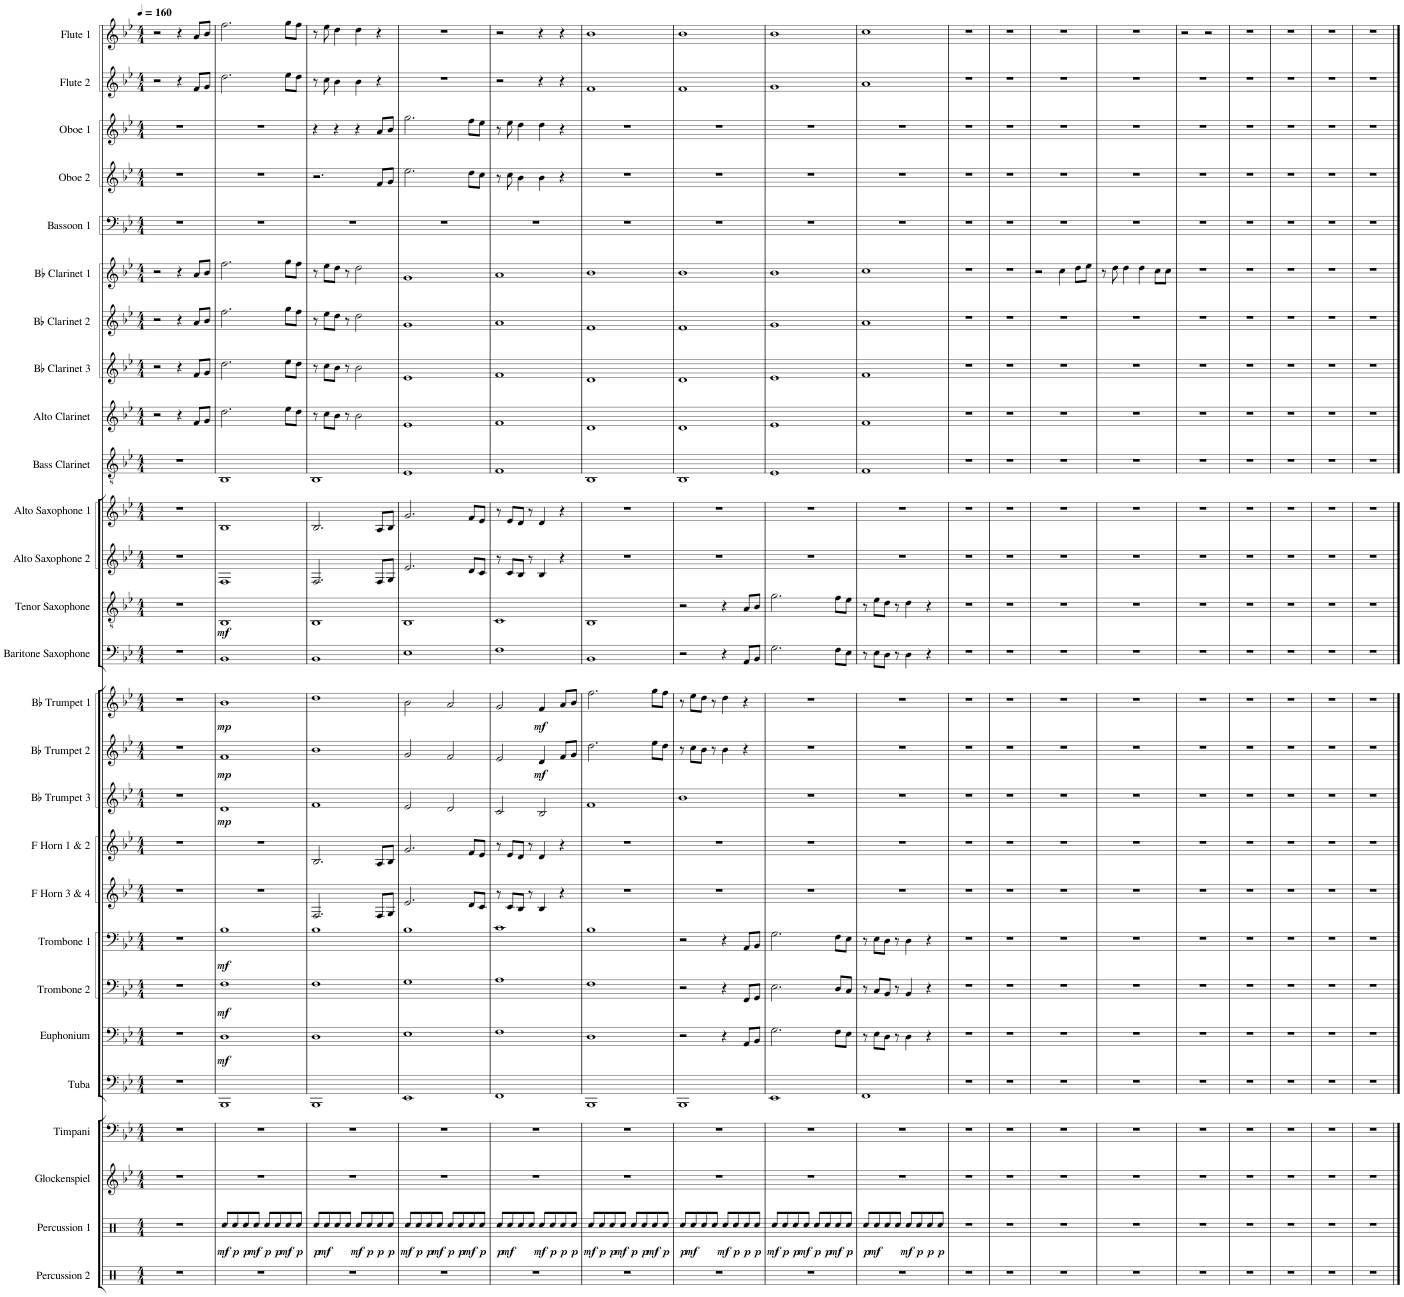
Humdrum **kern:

**kern	**kern	**dynam	**kern	**kern	**kern	**kern	**dynam	**kern	**dynam	**kern	**dynam	**kern	**kern	**kern	**dynam	**kern	**dynam	**kern	**dynam	**kern	**kern	**dynam	**kern	**kern	**kern	**kern	**kern	**kern	**kern	**kern	**kern	**kern	**kern	**kern
*part27	*part26	*part26	*part25	*part24	*part23	*part22	*part22	*part21	*part21	*part20	*part20	*part19	*part18	*part17	*part17	*part16	*part16	*part15	*part15	*part14	*part13	*part13	*part12	*part11	*part10	*part9	*part8	*part7	*part6	*part5	*part4	*part3	*part2	*part1
*staff27	*staff26	*staff26	*staff25	*staff24	*staff23	*staff22	*staff22	*staff21	*staff21	*staff20	*staff20	*staff19	*staff18	*staff17	*staff17	*staff16	*staff16	*staff15	*staff15	*staff14	*staff13	*staff13	*staff12	*staff11	*staff10	*staff9	*staff8	*staff7	*staff6	*staff5	*staff4	*staff3	*staff2	*staff1
*I"Percussion 2	*I"Percussion 1	*	*I"Glockenspiel	*I"Timpani	*I"Tuba	*I"Euphonium	*	*I"Trombone 2	*	*I"Trombone 1	*	*I"F Horn 3 &amp; 4	*I"F Horn 1 &amp; 2	*I"Bb Trumpet 3	*	*I"Bb Trumpet 2	*	*I"Bb Trumpet 1	*	*I"Baritone Saxophone	*I"Tenor Saxophone	*	*I"Alto Saxophone 2	*I"Alto Saxophone 1	*I"Bass Clarinet	*I"Alto Clarinet	*I"Bb Clarinet 3	*I"Bb Clarinet 2	*I"Bb Clarinet 1	*I"Bassoon 1	*I"Oboe 2	*I"Oboe 1	*I"Flute 2	*I"Flute 1
*I'Perc. 2	*I'Perc. 1	*	*I'Glk.	*I'Timp.	*I'Tba.	*I'Euph.	*	*I'Tbn. 2	*	*I'Tbn. 1	*	*I'F Hn. 3 4	*I'F Hn. 1 2	*I'Bb Tpt. 3	*	*I'Bb Tpt. 2	*	*I'Bb Tpt. 1	*	*I'Bar. Sax.	*I'T. Sax.	*	*I'A. Sax. 2	*I'A. Sax. 1	*I'B. Cl.	*I'A. Cl.	*I'Bb Cl. 3	*I'Bb Cl. 2	*I'Bb Cl. 1	*I'Bsn. 1	*I'Ob. 2	*I'Ob. 1	*I'Fl. 2	*I'Fl. 1
*clefX	*clefX	*	*clefG2	*clefF4	*clefF4	*clefF4	*	*clefF4	*	*clefF4	*	*clefG2	*clefG2	*clefG2	*	*clefG2	*	*clefG2	*	*clefF4	*clefGv2	*	*clefG2	*clefG2	*clefGv2	*clefG2	*clefG2	*clefG2	*clefG2	*clefF4	*clefG2	*clefG2	*clefG2	*clefG2
*	*	*	*	*	*	*	*	*	*	*	*	*ITrd4c7	*ITrd4c7	*ITrd1c2	*	*ITrd1c2	*	*ITrd1c2	*	*ITrd12c21	*ITrd8c14	*	*ITrd5c9	*ITrd5c9	*ITrd8c14	*ITrd1c2	*ITrd1c2	*ITrd1c2	*ITrd1c2	*	*	*	*	*
*k[]	*k[]	*	*k[b-e-]	*k[b-e-]	*k[b-e-]	*k[b-e-]	*	*k[b-e-]	*	*k[b-e-]	*	*k[b-e-]	*k[b-e-]	*k[b-e-]	*	*k[b-e-]	*	*k[b-e-]	*	*k[b-e-]	*k[b-e-]	*	*k[b-e-]	*k[b-e-]	*k[b-e-]	*k[b-e-]	*k[b-e-]	*k[b-e-]	*k[b-e-]	*k[b-e-]	*k[b-e-]	*k[b-e-]	*k[b-e-]	*k[b-e-]
*M4/4	*M4/4	*	*M4/4	*M4/4	*M4/4	*M4/4	*	*M4/4	*	*M4/4	*	*M4/4	*M4/4	*M4/4	*	*M4/4	*	*M4/4	*	*M4/4	*M4/4	*	*M4/4	*M4/4	*M4/4	*M4/4	*M4/4	*M4/4	*M4/4	*M4/4	*M4/4	*M4/4	*M4/4	*M4/4
*MM160	*MM160	*	*MM160	*MM160	*MM160	*MM160	*	*MM160	*	*MM160	*	*MM160	*MM160	*MM160	*	*MM160	*	*MM160	*	*MM160	*MM160	*	*MM160	*MM160	*MM160	*MM160	*MM160	*MM160	*MM160	*MM160	*MM160	*MM160	*MM160	*MM160
=1	=1	=1	=1	=1	=1	=1	=1	=1	=1	=1	=1	=1	=1	=1	=1	=1	=1	=1	=1	=1	=1	=1	=1	=1	=1	=1	=1	=1	=1	=1	=1	=1	=1	=1
1r	1r	.	1r	1r	1r	1r	.	1r	.	1r	.	1r	1r	1r	.	1r	.	1r	.	1r	1r	.	1r	1r	1r	2r	2r	2r	2r	1r	1r	1r	2r	2r
.	.	.	.	.	.	.	.	.	.	.	.	.	.	.	.	.	.	.	.	.	.	.	.	.	.	4r	4r	4r	4r	.	.	.	4r	4r
.	.	.	.	.	.	.	.	.	.	.	.	.	.	.	.	.	.	.	.	.	.	.	.	.	.	8f/L	8f/L	8a/L	8a/L	.	.	.	8f/L	8a/L
.	.	.	.	.	.	.	.	.	.	.	.	.	.	.	.	.	.	.	.	.	.	.	.	.	.	8g/J	8g/J	8b-/J	8b-/J	.	.	.	8g/J	8b-/J
=2	=2	=2	=2	=2	=2	=2	=2	=2	=2	=2	=2	=2	=2	=2	=2	=2	=2	=2	=2	=2	=2	=2	=2	=2	=2	=2	=2	=2	=2	=2	=2	=2	=2	=2
!	!	!LO:DY:b	!	!	!	!	!LO:DY:b	!	!LO:DY:b	!	!LO:DY:b	!	!	!	!LO:DY:b	!	!LO:DY:b	!	!LO:DY:b	!	!	!LO:DY:b	!	!	!	!	!	!	!	!	!	!	!	!
1r	8Rcc/L	mf	1r	1r	1BBB-	1D	mf	1F	mf	1B-	mf	1r	1r	1d	mp	1f	mp	1b-	mp	1BB-	1BB-	mf	1F	1B-	1BB-	2.dd\	2.dd\	2.ff\	2.ff\	1r	1r	1r	2.dd\	2.ff\
!	!	!LO:DY:b	!	!	!	!	!	!	!	!	!	!	!	!	!	!	!	!	!	!	!	!	!	!	!	!	!	!	!	!	!	!	!	!
.	8Rcc/	p	.	.	.	.	.	.	.	.	.	.	.	.	.	.	.	.	.	.	.	.	.	.	.	.	.	.	.	.	.	.	.	.
!	!	!LO:DY:b	!	!	!	!	!	!	!	!	!	!	!	!	!	!	!	!	!	!	!	!	!	!	!	!	!	!	!	!	!	!	!	!
.	8Rcc/	p	.	.	.	.	.	.	.	.	.	.	.	.	.	.	.	.	.	.	.	.	.	.	.	.	.	.	.	.	.	.	.	.
!	!	!LO:DY:b	!	!	!	!	!	!	!	!	!	!	!	!	!	!	!	!	!	!	!	!	!	!	!	!	!	!	!	!	!	!	!	!
.	8Rcc/J	mf	.	.	.	.	.	.	.	.	.	.	.	.	.	.	.	.	.	.	.	.	.	.	.	.	.	.	.	.	.	.	.	.
!	!	!LO:DY:b	!	!	!	!	!	!	!	!	!	!	!	!	!	!	!	!	!	!	!	!	!	!	!	!	!	!	!	!	!	!	!	!
.	8Rcc/L	p	.	.	.	.	.	.	.	.	.	.	.	.	.	.	.	.	.	.	.	.	.	.	.	.	.	.	.	.	.	.	.	.
!	!	!LO:DY:b	!	!	!	!	!	!	!	!	!	!	!	!	!	!	!	!	!	!	!	!	!	!	!	!	!	!	!	!	!	!	!	!
.	8Rcc/	p	.	.	.	.	.	.	.	.	.	.	.	.	.	.	.	.	.	.	.	.	.	.	.	.	.	.	.	.	.	.	.	.
!	!	!LO:DY:b	!	!	!	!	!	!	!	!	!	!	!	!	!	!	!	!	!	!	!	!	!	!	!	!	!	!	!	!	!	!	!	!
.	8Rcc/	mf	.	.	.	.	.	.	.	.	.	.	.	.	.	.	.	.	.	.	.	.	.	.	.	8ee-\L	8ee-\L	8gg\L	8gg\L	.	.	.	8ee-\L	8gg\L
!	!	!LO:DY:b	!	!	!	!	!	!	!	!	!	!	!	!	!	!	!	!	!	!	!	!	!	!	!	!	!	!	!	!	!	!	!	!
.	8Rcc/J	p	.	.	.	.	.	.	.	.	.	.	.	.	.	.	.	.	.	.	.	.	.	.	.	8dd\J	8dd\J	8ff\J	8ff\J	.	.	.	8dd\J	8ff\J
=3	=3	=3	=3	=3	=3	=3	=3	=3	=3	=3	=3	=3	=3	=3	=3	=3	=3	=3	=3	=3	=3	=3	=3	=3	=3	=3	=3	=3	=3	=3	=3	=3	=3	=3
!	!	!LO:DY:b	!	!	!	!	!	!	!	!	!	!	!	!	!	!	!	!	!	!	!	!	!	!	!	!	!	!	!	!	!	!	!	!
1r	8Rcc/L	p	1r	1r	1BBB-	1D	.	1F	.	1B-	.	2.F/	2.B-/	1f	.	1b-	.	1dd	.	1BB-	1BB-	.	2.F/	2.B-/	1BB-	8r	8r	8r	8r	1r	2.r	4r	8r	8r
!	!	!LO:DY:b	!	!	!	!	!	!	!	!	!	!	!	!	!	!	!	!	!	!	!	!	!	!	!	!	!	!	!	!	!	!	!	!
.	8Rcc/	mf	.	.	.	.	.	.	.	.	.	.	.	.	.	.	.	.	.	.	.	.	.	.	.	8cc\L	8cc\L	8ee-\L	8ee-\L	.	.	.	8cc\	8ee-\
.	8Rcc/	.	.	.	.	.	.	.	.	.	.	.	.	.	.	.	.	.	.	.	.	.	.	.	.	8b-\J	8b-\J	8dd\J	8dd\J	.	.	4r	4b-\	4dd\
.	8Rcc/J	.	.	.	.	.	.	.	.	.	.	.	.	.	.	.	.	.	.	.	.	.	.	.	.	8r	8r	8r	8r	.	.	.	.	.
!	!	!LO:DY:b	!	!	!	!	!	!	!	!	!	!	!	!	!	!	!	!	!	!	!	!	!	!	!	!	!	!	!	!	!	!	!	!
.	8Rcc/L	mf	.	.	.	.	.	.	.	.	.	.	.	.	.	.	.	.	.	.	.	.	.	.	.	2b-\	2b-\	2dd\	2dd\	.	.	4r	4b-\	4dd\
!	!	!LO:DY:b	!	!	!	!	!	!	!	!	!	!	!	!	!	!	!	!	!	!	!	!	!	!	!	!	!	!	!	!	!	!	!	!
.	8Rcc/	p	.	.	.	.	.	.	.	.	.	.	.	.	.	.	.	.	.	.	.	.	.	.	.	.	.	.	.	.	.	.	.	.
!	!	!LO:DY:b	!	!	!	!	!	!	!	!	!	!	!	!	!	!	!	!	!	!	!	!	!	!	!	!	!	!	!	!	!	!	!	!
.	8Rcc/	p	.	.	.	.	.	.	.	.	.	8F/L	8A/L	.	.	.	.	.	.	.	.	.	8F/L	8A/L	.	.	.	.	.	.	8f/L	8a/L	4r	4r
!	!	!LO:DY:b	!	!	!	!	!	!	!	!	!	!	!	!	!	!	!	!	!	!	!	!	!	!	!	!	!	!	!	!	!	!	!	!
.	8Rcc/J	p	.	.	.	.	.	.	.	.	.	8G/J	8B-/J	.	.	.	.	.	.	.	.	.	8G/J	8B-/J	.	.	.	.	.	.	8g/J	8b-/J	.	.
=4	=4	=4	=4	=4	=4	=4	=4	=4	=4	=4	=4	=4	=4	=4	=4	=4	=4	=4	=4	=4	=4	=4	=4	=4	=4	=4	=4	=4	=4	=4	=4	=4	=4	=4
!	!	!LO:DY:b	!	!	!	!	!	!	!	!	!	!	!	!	!	!	!	!	!	!	!	!	!	!	!	!	!	!	!	!	!	!	!	!
1r	8Rcc/L	mf	1r	1r	1EE-	1E-	.	1G	.	1B-	.	2.e-/	2.g/	2e-/	.	2g/	.	2b-\	.	1E-	1BB-	.	2.e-/	2.g/	1E-	1e-	1e-	1g	1g	1r	2.ee-\	2.gg\	1r	1r
!	!	!LO:DY:b	!	!	!	!	!	!	!	!	!	!	!	!	!	!	!	!	!	!	!	!	!	!	!	!	!	!	!	!	!	!	!	!
.	8Rcc/	p	.	.	.	.	.	.	.	.	.	.	.	.	.	.	.	.	.	.	.	.	.	.	.	.	.	.	.	.	.	.	.	.
!	!	!LO:DY:b	!	!	!	!	!	!	!	!	!	!	!	!	!	!	!	!	!	!	!	!	!	!	!	!	!	!	!	!	!	!	!	!
.	8Rcc/	p	.	.	.	.	.	.	.	.	.	.	.	.	.	.	.	.	.	.	.	.	.	.	.	.	.	.	.	.	.	.	.	.
!	!	!LO:DY:b	!	!	!	!	!	!	!	!	!	!	!	!	!	!	!	!	!	!	!	!	!	!	!	!	!	!	!	!	!	!	!	!
.	8Rcc/J	mf	.	.	.	.	.	.	.	.	.	.	.	.	.	.	.	.	.	.	.	.	.	.	.	.	.	.	.	.	.	.	.	.
!	!	!LO:DY:b	!	!	!	!	!	!	!	!	!	!	!	!	!	!	!	!	!	!	!	!	!	!	!	!	!	!	!	!	!	!	!	!
.	8Rcc/L	p	.	.	.	.	.	.	.	.	.	.	.	2d/	.	2f/	.	2a/	.	.	.	.	.	.	.	.	.	.	.	.	.	.	.	.
!	!	!LO:DY:b	!	!	!	!	!	!	!	!	!	!	!	!	!	!	!	!	!	!	!	!	!	!	!	!	!	!	!	!	!	!	!	!
.	8Rcc/	p	.	.	.	.	.	.	.	.	.	.	.	.	.	.	.	.	.	.	.	.	.	.	.	.	.	.	.	.	.	.	.	.
!	!	!LO:DY:b	!	!	!	!	!	!	!	!	!	!	!	!	!	!	!	!	!	!	!	!	!	!	!	!	!	!	!	!	!	!	!	!
.	8Rcc/	mf	.	.	.	.	.	.	.	.	.	8d/L	8f/L	.	.	.	.	.	.	.	.	.	8d/L	8f/L	.	.	.	.	.	.	8dd\L	8ff\L	.	.
!	!	!LO:DY:b	!	!	!	!	!	!	!	!	!	!	!	!	!	!	!	!	!	!	!	!	!	!	!	!	!	!	!	!	!	!	!	!
.	8Rcc/J	p	.	.	.	.	.	.	.	.	.	8c/J	8e-/J	.	.	.	.	.	.	.	.	.	8c/J	8e-/J	.	.	.	.	.	.	8cc\J	8ee-\J	.	.
=5	=5	=5	=5	=5	=5	=5	=5	=5	=5	=5	=5	=5	=5	=5	=5	=5	=5	=5	=5	=5	=5	=5	=5	=5	=5	=5	=5	=5	=5	=5	=5	=5	=5	=5
!	!	!LO:DY:b	!	!	!	!	!	!	!	!	!	!	!	!	!	!	!	!	!	!	!	!	!	!	!	!	!	!	!	!	!	!	!	!
1r	8Rcc/L	p	1r	1r	1FF	1F	.	1A	.	1c	.	8r	8r	2c/	.	2e-/	.	2g/	.	1F	1C	.	8r	8r	1F	1f	1f	1a	1a	1r	8r	8r	2r	2r
!	!	!LO:DY:b	!	!	!	!	!	!	!	!	!	!	!	!	!	!	!	!	!	!	!	!	!	!	!	!	!	!	!	!	!	!	!	!
.	8Rcc/	mf	.	.	.	.	.	.	.	.	.	8c/L	8e-/L	.	.	.	.	.	.	.	.	.	8c/L	8e-/L	.	.	.	.	.	.	8cc\	8ee-\	.	.
.	8Rcc/	.	.	.	.	.	.	.	.	.	.	8B-/J	8d/J	.	.	.	.	.	.	.	.	.	8B-/J	8d/J	.	.	.	.	.	.	4b-\	4dd\	.	.
.	8Rcc/J	.	.	.	.	.	.	.	.	.	.	8r	8r	.	.	.	.	.	.	.	.	.	8r	8r	.	.	.	.	.	.	.	.	.	.
!	!	!LO:DY:b	!	!	!	!	!	!	!	!	!	!	!	!	!	!	!LO:DY:b	!	!LO:DY:b	!	!	!	!	!	!	!	!	!	!	!	!	!	!	!
.	8Rcc/L	mf	.	.	.	.	.	.	.	.	.	4B-/	4d/	2B-/	.	4d/	mf	4f/	mf	.	.	.	4B-/	4d/	.	.	.	.	.	.	4b-\	4dd\	4r	4r
!	!	!LO:DY:b	!	!	!	!	!	!	!	!	!	!	!	!	!	!	!	!	!	!	!	!	!	!	!	!	!	!	!	!	!	!	!	!
.	8Rcc/	p	.	.	.	.	.	.	.	.	.	.	.	.	.	.	.	.	.	.	.	.	.	.	.	.	.	.	.	.	.	.	.	.
!	!	!LO:DY:b	!	!	!	!	!	!	!	!	!	!	!	!	!	!	!	!	!	!	!	!	!	!	!	!	!	!	!	!	!	!	!	!
.	8Rcc/	p	.	.	.	.	.	.	.	.	.	4r	4r	.	.	8f/L	.	8a/L	.	.	.	.	4r	4r	.	.	.	.	.	.	4r	4r	4r	4r
!	!	!LO:DY:b	!	!	!	!	!	!	!	!	!	!	!	!	!	!	!	!	!	!	!	!	!	!	!	!	!	!	!	!	!	!	!	!
.	8Rcc/J	p	.	.	.	.	.	.	.	.	.	.	.	.	.	8g/J	.	8b-/J	.	.	.	.	.	.	.	.	.	.	.	.	.	.	.	.
=6	=6	=6	=6	=6	=6	=6	=6	=6	=6	=6	=6	=6	=6	=6	=6	=6	=6	=6	=6	=6	=6	=6	=6	=6	=6	=6	=6	=6	=6	=6	=6	=6	=6	=6
!	!	!LO:DY:b	!	!	!	!	!	!	!	!	!	!	!	!	!	!	!	!	!	!	!	!	!	!	!	!	!	!	!	!	!	!	!	!
1r	8Rcc/L	mf	1r	1r	1BBB-	1D	.	1F	.	1B-	.	1r	1r	1f	.	2.dd\	.	2.ff\	.	1BB-	1BB-	.	1r	1r	1BB-	1d	1d	1f	1b-	1r	1r	1r	1f	1b-
!	!	!LO:DY:b	!	!	!	!	!	!	!	!	!	!	!	!	!	!	!	!	!	!	!	!	!	!	!	!	!	!	!	!	!	!	!	!
.	8Rcc/	p	.	.	.	.	.	.	.	.	.	.	.	.	.	.	.	.	.	.	.	.	.	.	.	.	.	.	.	.	.	.	.	.
!	!	!LO:DY:b	!	!	!	!	!	!	!	!	!	!	!	!	!	!	!	!	!	!	!	!	!	!	!	!	!	!	!	!	!	!	!	!
.	8Rcc/	p	.	.	.	.	.	.	.	.	.	.	.	.	.	.	.	.	.	.	.	.	.	.	.	.	.	.	.	.	.	.	.	.
!	!	!LO:DY:b	!	!	!	!	!	!	!	!	!	!	!	!	!	!	!	!	!	!	!	!	!	!	!	!	!	!	!	!	!	!	!	!
.	8Rcc/J	mf	.	.	.	.	.	.	.	.	.	.	.	.	.	.	.	.	.	.	.	.	.	.	.	.	.	.	.	.	.	.	.	.
!	!	!LO:DY:b	!	!	!	!	!	!	!	!	!	!	!	!	!	!	!	!	!	!	!	!	!	!	!	!	!	!	!	!	!	!	!	!
.	8Rcc/L	p	.	.	.	.	.	.	.	.	.	.	.	.	.	.	.	.	.	.	.	.	.	.	.	.	.	.	.	.	.	.	.	.
!	!	!LO:DY:b	!	!	!	!	!	!	!	!	!	!	!	!	!	!	!	!	!	!	!	!	!	!	!	!	!	!	!	!	!	!	!	!
.	8Rcc/	p	.	.	.	.	.	.	.	.	.	.	.	.	.	.	.	.	.	.	.	.	.	.	.	.	.	.	.	.	.	.	.	.
!	!	!LO:DY:b	!	!	!	!	!	!	!	!	!	!	!	!	!	!	!	!	!	!	!	!	!	!	!	!	!	!	!	!	!	!	!	!
.	8Rcc/	mf	.	.	.	.	.	.	.	.	.	.	.	.	.	8ee-\L	.	8gg\L	.	.	.	.	.	.	.	.	.	.	.	.	.	.	.	.
!	!	!LO:DY:b	!	!	!	!	!	!	!	!	!	!	!	!	!	!	!	!	!	!	!	!	!	!	!	!	!	!	!	!	!	!	!	!
.	8Rcc/J	p	.	.	.	.	.	.	.	.	.	.	.	.	.	8dd\J	.	8ff\J	.	.	.	.	.	.	.	.	.	.	.	.	.	.	.	.
=7	=7	=7	=7	=7	=7	=7	=7	=7	=7	=7	=7	=7	=7	=7	=7	=7	=7	=7	=7	=7	=7	=7	=7	=7	=7	=7	=7	=7	=7	=7	=7	=7	=7	=7
!	!	!LO:DY:b	!	!	!	!	!	!	!	!	!	!	!	!	!	!	!	!	!	!	!	!	!	!	!	!	!	!	!	!	!	!	!	!
1r	8Rcc/L	p	1r	1r	1BBB-	2r	.	2r	.	2r	.	1r	1r	1b-	.	8r	.	8r	.	2r	2r	.	1r	1r	1BB-	1d	1d	1f	1b-	1r	1r	1r	1f	1b-
!	!	!LO:DY:b	!	!	!	!	!	!	!	!	!	!	!	!	!	!	!	!	!	!	!	!	!	!	!	!	!	!	!	!	!	!	!	!
.	8Rcc/	mf	.	.	.	.	.	.	.	.	.	.	.	.	.	8cc\L	.	8ee-\L	.	.	.	.	.	.	.	.	.	.	.	.	.	.	.	.
.	8Rcc/	.	.	.	.	.	.	.	.	.	.	.	.	.	.	8b-\J	.	8dd\J	.	.	.	.	.	.	.	.	.	.	.	.	.	.	.	.
.	8Rcc/J	.	.	.	.	.	.	.	.	.	.	.	.	.	.	8r	.	8r	.	.	.	.	.	.	.	.	.	.	.	.	.	.	.	.
!	!	!LO:DY:b	!	!	!	!	!	!	!	!	!	!	!	!	!	!	!	!	!	!	!	!	!	!	!	!	!	!	!	!	!	!	!	!
.	8Rcc/L	mf	.	.	.	4r	.	4r	.	4r	.	.	.	.	.	4b-\	.	4dd\	.	4r	4r	.	.	.	.	.	.	.	.	.	.	.	.	.
!	!	!LO:DY:b	!	!	!	!	!	!	!	!	!	!	!	!	!	!	!	!	!	!	!	!	!	!	!	!	!	!	!	!	!	!	!	!
.	8Rcc/	p	.	.	.	.	.	.	.	.	.	.	.	.	.	.	.	.	.	.	.	.	.	.	.	.	.	.	.	.	.	.	.	.
!	!	!LO:DY:b	!	!	!	!	!	!	!	!	!	!	!	!	!	!	!	!	!	!	!	!	!	!	!	!	!	!	!	!	!	!	!	!
.	8Rcc/	p	.	.	.	8AA/L	.	8FF/L	.	8AA/L	.	.	.	.	.	4r	.	4r	.	8AA/L	8A/L	.	.	.	.	.	.	.	.	.	.	.	.	.
!	!	!LO:DY:b	!	!	!	!	!	!	!	!	!	!	!	!	!	!	!	!	!	!	!	!	!	!	!	!	!	!	!	!	!	!	!	!
.	8Rcc/J	p	.	.	.	8BB-/J	.	8GG/J	.	8BB-/J	.	.	.	.	.	.	.	.	.	8BB-/J	8B-/J	.	.	.	.	.	.	.	.	.	.	.	.	.
=8	=8	=8	=8	=8	=8	=8	=8	=8	=8	=8	=8	=8	=8	=8	=8	=8	=8	=8	=8	=8	=8	=8	=8	=8	=8	=8	=8	=8	=8	=8	=8	=8	=8	=8
!	!	!LO:DY:b	!	!	!	!	!	!	!	!	!	!	!	!	!	!	!	!	!	!	!	!	!	!	!	!	!	!	!	!	!	!	!	!
1r	8Rcc/L	mf	1r	1r	1EE-	2.G\	.	2.E-\	.	2.G\	.	1r	1r	1r	.	1r	.	1r	.	2.G\	2.g\	.	1r	1r	1E-	1e-	1e-	1g	1b-	1r	1r	1r	1g	1b-
!	!	!LO:DY:b	!	!	!	!	!	!	!	!	!	!	!	!	!	!	!	!	!	!	!	!	!	!	!	!	!	!	!	!	!	!	!	!
.	8Rcc/	p	.	.	.	.	.	.	.	.	.	.	.	.	.	.	.	.	.	.	.	.	.	.	.	.	.	.	.	.	.	.	.	.
!	!	!LO:DY:b	!	!	!	!	!	!	!	!	!	!	!	!	!	!	!	!	!	!	!	!	!	!	!	!	!	!	!	!	!	!	!	!
.	8Rcc/	p	.	.	.	.	.	.	.	.	.	.	.	.	.	.	.	.	.	.	.	.	.	.	.	.	.	.	.	.	.	.	.	.
!	!	!LO:DY:b	!	!	!	!	!	!	!	!	!	!	!	!	!	!	!	!	!	!	!	!	!	!	!	!	!	!	!	!	!	!	!	!
.	8Rcc/J	mf	.	.	.	.	.	.	.	.	.	.	.	.	.	.	.	.	.	.	.	.	.	.	.	.	.	.	.	.	.	.	.	.
!	!	!LO:DY:b	!	!	!	!	!	!	!	!	!	!	!	!	!	!	!	!	!	!	!	!	!	!	!	!	!	!	!	!	!	!	!	!
.	8Rcc/L	p	.	.	.	.	.	.	.	.	.	.	.	.	.	.	.	.	.	.	.	.	.	.	.	.	.	.	.	.	.	.	.	.
!	!	!LO:DY:b	!	!	!	!	!	!	!	!	!	!	!	!	!	!	!	!	!	!	!	!	!	!	!	!	!	!	!	!	!	!	!	!
.	8Rcc/	p	.	.	.	.	.	.	.	.	.	.	.	.	.	.	.	.	.	.	.	.	.	.	.	.	.	.	.	.	.	.	.	.
!	!	!LO:DY:b	!	!	!	!	!	!	!	!	!	!	!	!	!	!	!	!	!	!	!	!	!	!	!	!	!	!	!	!	!	!	!	!
.	8Rcc/	mf	.	.	.	8F\L	.	8D/L	.	8F\L	.	.	.	.	.	.	.	.	.	8F\L	8f\L	.	.	.	.	.	.	.	.	.	.	.	.	.
!	!	!LO:DY:b	!	!	!	!	!	!	!	!	!	!	!	!	!	!	!	!	!	!	!	!	!	!	!	!	!	!	!	!	!	!	!	!
.	8Rcc/J	p	.	.	.	8E-\J	.	8C/J	.	8E-\J	.	.	.	.	.	.	.	.	.	8E-\J	8e-\J	.	.	.	.	.	.	.	.	.	.	.	.	.
=9	=9	=9	=9	=9	=9	=9	=9	=9	=9	=9	=9	=9	=9	=9	=9	=9	=9	=9	=9	=9	=9	=9	=9	=9	=9	=9	=9	=9	=9	=9	=9	=9	=9	=9
!	!	!LO:DY:b	!	!	!	!	!	!	!	!	!	!	!	!	!	!	!	!	!	!	!	!	!	!	!	!	!	!	!	!	!	!	!	!
1r	8Rcc/L	p	1r	1r	1FF	8r	.	8r	.	8r	.	1r	1r	1r	.	1r	.	1r	.	8r	8r	.	1r	1r	1F	1f	1f	1a	1cc	1r	1r	1r	1a	1cc
!	!	!LO:DY:b	!	!	!	!	!	!	!	!	!	!	!	!	!	!	!	!	!	!	!	!	!	!	!	!	!	!	!	!	!	!	!	!
.	8Rcc/	mf	.	.	.	8E-\L	.	8C/L	.	8E-\L	.	.	.	.	.	.	.	.	.	8E-\L	8e-\L	.	.	.	.	.	.	.	.	.	.	.	.	.
.	8Rcc/	.	.	.	.	8D\J	.	8BB-/J	.	8D\J	.	.	.	.	.	.	.	.	.	8D\J	8d\J	.	.	.	.	.	.	.	.	.	.	.	.	.
.	8Rcc/J	.	.	.	.	8r	.	8r	.	8r	.	.	.	.	.	.	.	.	.	8r	8r	.	.	.	.	.	.	.	.	.	.	.	.	.
!	!	!LO:DY:b	!	!	!	!	!	!	!	!	!	!	!	!	!	!	!	!	!	!	!	!	!	!	!	!	!	!	!	!	!	!	!	!
.	8Rcc/L	mf	.	.	.	4D\	.	4BB-/	.	4D\	.	.	.	.	.	.	.	.	.	4D\	4d\	.	.	.	.	.	.	.	.	.	.	.	.	.
!	!	!LO:DY:b	!	!	!	!	!	!	!	!	!	!	!	!	!	!	!	!	!	!	!	!	!	!	!	!	!	!	!	!	!	!	!	!
.	8Rcc/	p	.	.	.	.	.	.	.	.	.	.	.	.	.	.	.	.	.	.	.	.	.	.	.	.	.	.	.	.	.	.	.	.
!	!	!LO:DY:b	!	!	!	!	!	!	!	!	!	!	!	!	!	!	!	!	!	!	!	!	!	!	!	!	!	!	!	!	!	!	!	!
.	8Rcc/	p	.	.	.	4r	.	4r	.	4r	.	.	.	.	.	.	.	.	.	4r	4r	.	.	.	.	.	.	.	.	.	.	.	.	.
!	!	!LO:DY:b	!	!	!	!	!	!	!	!	!	!	!	!	!	!	!	!	!	!	!	!	!	!	!	!	!	!	!	!	!	!	!	!
.	8Rcc/J	p	.	.	.	.	.	.	.	.	.	.	.	.	.	.	.	.	.	.	.	.	.	.	.	.	.	.	.	.	.	.	.	.
=10	=10	=10	=10	=10	=10	=10	=10	=10	=10	=10	=10	=10	=10	=10	=10	=10	=10	=10	=10	=10	=10	=10	=10	=10	=10	=10	=10	=10	=10	=10	=10	=10	=10	=10
1r	1r	.	1r	1r	1r	1r	.	1r	.	1r	.	1r	1r	1r	.	1r	.	1r	.	1r	1r	.	1r	1r	1r	1r	1r	1r	1r	1r	1r	1r	1r	1r
=11	=11	=11	=11	=11	=11	=11	=11	=11	=11	=11	=11	=11	=11	=11	=11	=11	=11	=11	=11	=11	=11	=11	=11	=11	=11	=11	=11	=11	=11	=11	=11	=11	=11	=11
1r	1r	.	1r	1r	1r	1r	.	1r	.	1r	.	1r	1r	1r	.	1r	.	1r	.	1r	1r	.	1r	1r	1r	1r	1r	1r	1r	1r	1r	1r	1r	1r
=12	=12	=12	=12	=12	=12	=12	=12	=12	=12	=12	=12	=12	=12	=12	=12	=12	=12	=12	=12	=12	=12	=12	=12	=12	=12	=12	=12	=12	=12	=12	=12	=12	=12	=12
1r	1r	.	1r	1r	1r	1r	.	1r	.	1r	.	1r	1r	1r	.	1r	.	1r	.	1r	1r	.	1r	1r	1r	1r	1r	1r	2r	1r	1r	1r	1r	1r
.	.	.	.	.	.	.	.	.	.	.	.	.	.	.	.	.	.	.	.	.	.	.	.	.	.	.	.	.	4cc\	.	.	.	.	.
.	.	.	.	.	.	.	.	.	.	.	.	.	.	.	.	.	.	.	.	.	.	.	.	.	.	.	.	.	8dd\L	.	.	.	.	.
.	.	.	.	.	.	.	.	.	.	.	.	.	.	.	.	.	.	.	.	.	.	.	.	.	.	.	.	.	8ee-\J	.	.	.	.	.
=13	=13	=13	=13	=13	=13	=13	=13	=13	=13	=13	=13	=13	=13	=13	=13	=13	=13	=13	=13	=13	=13	=13	=13	=13	=13	=13	=13	=13	=13	=13	=13	=13	=13	=13
1r	1r	.	1r	1r	1r	1r	.	1r	.	1r	.	1r	1r	1r	.	1r	.	1r	.	1r	1r	.	1r	1r	1r	1r	1r	1r	8r	1r	1r	1r	1r	1r
.	.	.	.	.	.	.	.	.	.	.	.	.	.	.	.	.	.	.	.	.	.	.	.	.	.	.	.	.	8dd\	.	.	.	.	.
.	.	.	.	.	.	.	.	.	.	.	.	.	.	.	.	.	.	.	.	.	.	.	.	.	.	.	.	.	4dd\	.	.	.	.	.
.	.	.	.	.	.	.	.	.	.	.	.	.	.	.	.	.	.	.	.	.	.	.	.	.	.	.	.	.	4dd\	.	.	.	.	.
.	.	.	.	.	.	.	.	.	.	.	.	.	.	.	.	.	.	.	.	.	.	.	.	.	.	.	.	.	8cc\L	.	.	.	.	.
.	.	.	.	.	.	.	.	.	.	.	.	.	.	.	.	.	.	.	.	.	.	.	.	.	.	.	.	.	8cc\J	.	.	.	.	.
=14	=14	=14	=14	=14	=14	=14	=14	=14	=14	=14	=14	=14	=14	=14	=14	=14	=14	=14	=14	=14	=14	=14	=14	=14	=14	=14	=14	=14	=14	=14	=14	=14	=14	=14
1r	1r	.	1r	1r	1r	1r	.	1r	.	1r	.	1r	1r	1r	.	1r	.	1r	.	1r	1r	.	1r	1r	1r	1r	1r	1r	1r	1r	1r	1r	1r	2r
.	.	.	.	.	.	.	.	.	.	.	.	.	.	.	.	.	.	.	.	.	.	.	.	.	.	.	.	.	.	.	.	.	.	2r
=15	=15	=15	=15	=15	=15	=15	=15	=15	=15	=15	=15	=15	=15	=15	=15	=15	=15	=15	=15	=15	=15	=15	=15	=15	=15	=15	=15	=15	=15	=15	=15	=15	=15	=15
1r	1r	.	1r	1r	1r	1r	.	1r	.	1r	.	1r	1r	1r	.	1r	.	1r	.	1r	1r	.	1r	1r	1r	1r	1r	1r	1r	1r	1r	1r	1r	1r
=16	=16	=16	=16	=16	=16	=16	=16	=16	=16	=16	=16	=16	=16	=16	=16	=16	=16	=16	=16	=16	=16	=16	=16	=16	=16	=16	=16	=16	=16	=16	=16	=16	=16	=16
1r	1r	.	1r	1r	1r	1r	.	1r	.	1r	.	1r	1r	1r	.	1r	.	1r	.	1r	1r	.	1r	1r	1r	1r	1r	1r	1r	1r	1r	1r	1r	1r
=17	=17	=17	=17	=17	=17	=17	=17	=17	=17	=17	=17	=17	=17	=17	=17	=17	=17	=17	=17	=17	=17	=17	=17	=17	=17	=17	=17	=17	=17	=17	=17	=17	=17	=17
1r	1r	.	1r	1r	1r	1r	.	1r	.	1r	.	1r	1r	1r	.	1r	.	1r	.	1r	1r	.	1r	1r	1r	1r	1r	1r	1r	1r	1r	1r	1r	1r
=18	=18	=18	=18	=18	=18	=18	=18	=18	=18	=18	=18	=18	=18	=18	=18	=18	=18	=18	=18	=18	=18	=18	=18	=18	=18	=18	=18	=18	=18	=18	=18	=18	=18	=18
1r	1r	.	1r	1r	1r	1r	.	1r	.	1r	.	1r	1r	1r	.	1r	.	1r	.	1r	1r	.	1r	1r	1r	1r	1r	1r	1r	1r	1r	1r	1r	1r
==	==	==	==	==	==	==	==	==	==	==	==	==	==	==	==	==	==	==	==	==	==	==	==	==	==	==	==	==	==	==	==	==	==	==
*-	*-	*-	*-	*-	*-	*-	*-	*-	*-	*-	*-	*-	*-	*-	*-	*-	*-	*-	*-	*-	*-	*-	*-	*-	*-	*-	*-	*-	*-	*-	*-	*-	*-	*-
